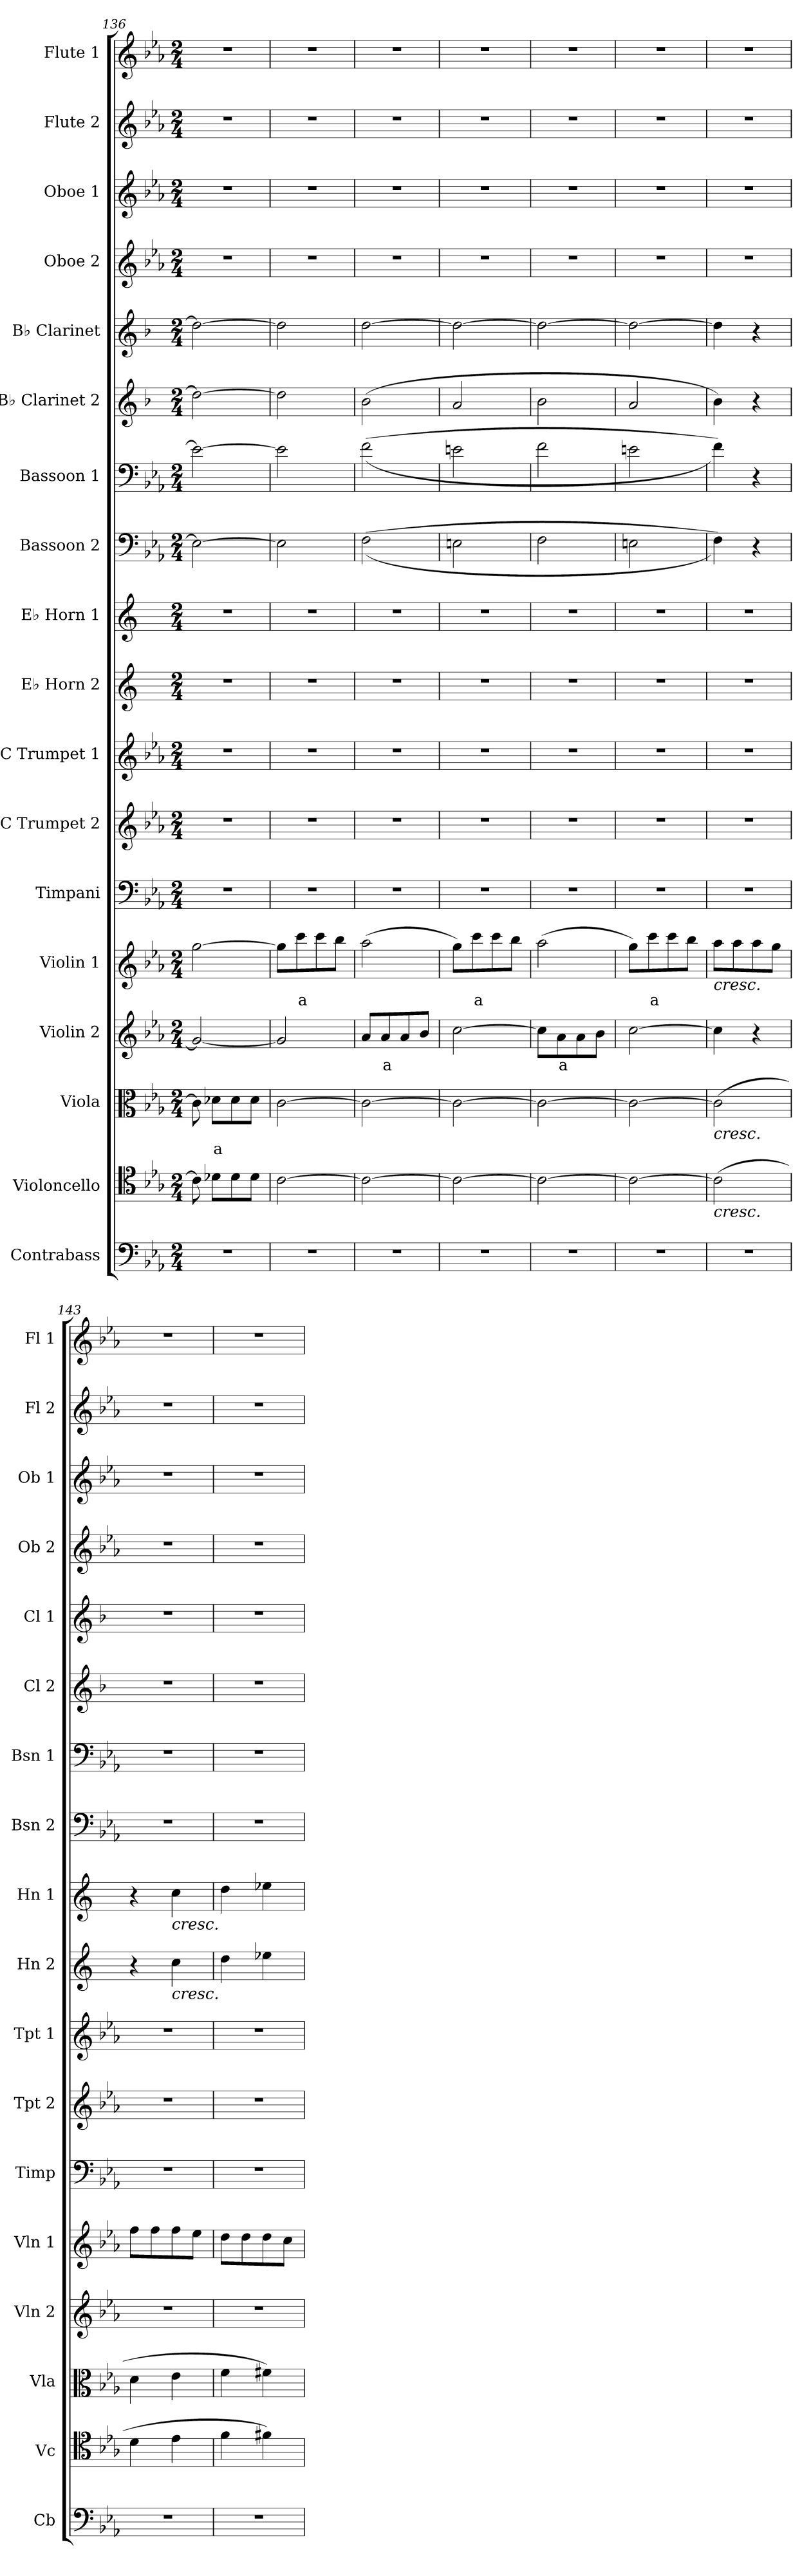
**kern	**kern	**kern	**text	**kern	**text	**kern	**text	**kern	**kern	**kern	**kern	**kern	**kern	**kern	**kern	**kern	**kern	**kern	**kern	**kern
*part18	*part17	*part16	*part16	*part15	*part15	*part14	*part14	*part13	*part12	*part11	*part10	*part9	*part8	*part7	*part6	*part5	*part4	*part3	*part2	*part1
*staff18	*staff17	*staff16	*staff16	*staff15	*staff15	*staff14	*staff14	*staff13	*staff12	*staff11	*staff10	*staff9	*staff8	*staff7	*staff6	*staff5	*staff4	*staff3	*staff2	*staff1
*I"Contrabass	*I"Violoncello	*I"Viola	*	*I"Violin 2	*	*I"Violin 1	*	*I"Timpani	*I"C Trumpet 2	*I"C Trumpet 1	*I"E♭ Horn 2	*I"E♭ Horn 1	*I"Bassoon 2	*I"Bassoon 1	*I"B♭ Clarinet 2	*I"B♭ Clarinet	*I"Oboe 2	*I"Oboe 1	*I"Flute 2	*I"Flute 1
*I'Cb	*I'Vc	*I'Vla	*	*I'Vln 2	*	*I'Vln 1	*	*I'Timp	*I'Tpt 2	*I'Tpt 1	*I'Hn 2	*I'Hn 1	*I'Bsn 2	*I'Bsn 1	*I'Cl 2	*I'Cl 1	*I'Ob 2	*I'Ob 1	*I'Fl 2	*I'Fl 1
*clefF4	*clefC4	*clefC3	*	*clefG2	*	*clefG2	*	*clefF4	*clefG2	*clefG2	*clefG2	*clefG2	*clefF4	*clefF4	*clefG2	*clefG2	*clefG2	*clefG2	*clefG2	*clefG2
*ITrd7c12	*	*	*	*	*	*	*	*	*	*	*ITrd5c9	*ITrd5c9	*	*	*ITrd1c2	*ITrd1c2	*	*	*	*
*k[b-e-a-]	*k[b-e-a-]	*k[b-e-a-]	*	*k[b-e-a-]	*	*k[b-e-a-]	*	*k[b-e-a-]	*k[b-e-a-]	*k[b-e-a-]	*k[b-e-a-]	*k[b-e-a-]	*k[b-e-a-]	*k[b-e-a-]	*k[b-e-a-]	*k[b-e-a-]	*k[b-e-a-]	*k[b-e-a-]	*k[b-e-a-]	*k[b-e-a-]
*M2/4	*M2/4	*M2/4	*	*M2/4	*	*M2/4	*	*M2/4	*M2/4	*M2/4	*M2/4	*M2/4	*M2/4	*M2/4	*M2/4	*M2/4	*M2/4	*M2/4	*M2/4	*M2/4
=136	=136	=136	=136	=136	=136	=136	=136	=136	=136	=136	=136	=136	=136	=136	=136	=136	=136	=136	=136	=136
2r	8c\]	8c\]	.	2g/_	.	[2gg\	.	2r	2r	2r	2r	2r	2E\_	2e\_	2cc\_	2cc\_	2r	2r	2r	2r
!	!	!	!LO:LY:b:color=#FF0000	!	!	!	!	!	!	!	!	!	!	!	!	!	!	!	!	!
.	8d-X\L	8d-X\L	a	.	.	.	.	.	.	.	.	.	.	.	.	.	.	.	.	.
.	8d-\	8d-\	.	.	.	.	.	.	.	.	.	.	.	.	.	.	.	.	.	.
.	8d-\J	8d-\J	.	.	.	.	.	.	.	.	.	.	.	.	.	.	.	.	.	.
=137	=137	=137	=137	=137	=137	=137	=137	=137	=137	=137	=137	=137	=137	=137	=137	=137	=137	=137	=137	=137
2r	[2c\	[2c\	.	2g/]	.	8gg\L]	.	2r	2r	2r	2r	2r	2E\]	2e\]	2cc\]	2cc\]	2r	2r	2r	2r
!	!	!	!	!	!	!	!LO:LY:b:color=#FF0000	!	!	!	!	!	!	!	!	!	!	!	!	!
.	.	.	.	.	.	8ccc\	a	.	.	.	.	.	.	.	.	.	.	.	.	.
.	.	.	.	.	.	8ccc\	.	.	.	.	.	.	.	.	.	.	.	.	.	.
.	.	.	.	.	.	8bb-\J	.	.	.	.	.	.	.	.	.	.	.	.	.	.
!!LO:PB:g=z
=138	=138	=138	=138	=138	=138	=138	=138	=138	=138	=138	=138	=138	=138	=138	=138	=138	=138	=138	=138	=138
2r	2c\_	2c\_	.	8a-/L	.	(2aa-\	.	2r	2r	2r	2r	2r	((2F\	((2f\	(2a-\	[2cc\	2r	2r	2r	2r
!	!	!	!	!	!LO:LY:b:color=#FF0000	!	!	!	!	!	!	!	!	!	!	!	!	!	!	!
.	.	.	.	8a-/	a	.	.	.	.	.	.	.	.	.	.	.	.	.	.	.
.	.	.	.	8a-/	.	.	.	.	.	.	.	.	.	.	.	.	.	.	.	.
.	.	.	.	8b-/J	.	.	.	.	.	.	.	.	.	.	.	.	.	.	.	.
=139	=139	=139	=139	=139	=139	=139	=139	=139	=139	=139	=139	=139	=139	=139	=139	=139	=139	=139	=139	=139
2r	2c\_	2c\_	.	[2cc\	.	8gg\L)	.	2r	2r	2r	2r	2r	2En\	2en\	2g/	2cc\_	2r	2r	2r	2r
!	!	!	!	!	!	!	!LO:LY:b:color=#FF0000	!	!	!	!	!	!	!	!	!	!	!	!	!
.	.	.	.	.	.	8ccc\	a	.	.	.	.	.	.	.	.	.	.	.	.	.
.	.	.	.	.	.	8ccc\	.	.	.	.	.	.	.	.	.	.	.	.	.	.
.	.	.	.	.	.	8bb-\J	.	.	.	.	.	.	.	.	.	.	.	.	.	.
=140	=140	=140	=140	=140	=140	=140	=140	=140	=140	=140	=140	=140	=140	=140	=140	=140	=140	=140	=140	=140
2r	2c\_	2c\_	.	8cc\L]	.	(2aa-\	.	2r	2r	2r	2r	2r	2F\	2f\	2a-\	2cc\_	2r	2r	2r	2r
!	!	!	!	!	!LO:LY:b:color=#FF0000	!	!	!	!	!	!	!	!	!	!	!	!	!	!	!
.	.	.	.	8a-\	a	.	.	.	.	.	.	.	.	.	.	.	.	.	.	.
.	.	.	.	8a-\	.	.	.	.	.	.	.	.	.	.	.	.	.	.	.	.
.	.	.	.	8b-\J	.	.	.	.	.	.	.	.	.	.	.	.	.	.	.	.
=141	=141	=141	=141	=141	=141	=141	=141	=141	=141	=141	=141	=141	=141	=141	=141	=141	=141	=141	=141	=141
2r	2c\_	2c\_	.	[2cc\	.	8gg\L)	.	2r	2r	2r	2r	2r	2En\	2en\	2g/	2cc\_	2r	2r	2r	2r
!	!	!	!	!	!	!	!LO:LY:b:color=#FF0000	!	!	!	!	!	!	!	!	!	!	!	!	!
.	.	.	.	.	.	8ccc\	a	.	.	.	.	.	.	.	.	.	.	.	.	.
.	.	.	.	.	.	8ccc\	.	.	.	.	.	.	.	.	.	.	.	.	.	.
.	.	.	.	.	.	8bb-\J	.	.	.	.	.	.	.	.	.	.	.	.	.	.
=142	=142	=142	=142	=142	=142	=142	=142	=142	=142	=142	=142	=142	=142	=142	=142	=142	=142	=142	=142	=142
!	!	!	!	!	!	!LO:TX:b:i:t=cresc.	!	!	!	!	!	!	!	!	!	!	!	!	!	!
!	!	!LO:TX:b:i:t=cresc.	!	!	!	!	!	!	!	!	!	!	!	!	!	!	!	!	!	!
!	!LO:TX:b:i:t=cresc.	!	!	!	!	!	!	!	!	!	!	!	!	!	!	!	!	!	!	!
2r	(2c\]	(2c\]	.	4cc\]	.	8aa-\L	.	2r	2r	2r	2r	2r	4F\))	4f\))	4a-\)	4cc\]	2r	2r	2r	2r
.	.	.	.	.	.	8aa-\	.	.	.	.	.	.	.	.	.	.	.	.	.	.
.	.	.	.	4r	.	8aa-\	.	.	.	.	.	.	4r	4r	4r	4r	.	.	.	.
.	.	.	.	.	.	8gg\J	.	.	.	.	.	.	.	.	.	.	.	.	.	.
=143	=143	=143	=143	=143	=143	=143	=143	=143	=143	=143	=143	=143	=143	=143	=143	=143	=143	=143	=143	=143
2r	4d\	4d\	.	2r	.	8ff\L	.	2r	2r	2r	4r	4r	2r	2r	2r	2r	2r	2r	2r	2r
.	.	.	.	.	.	8ff\	.	.	.	.	.	.	.	.	.	.	.	.	.	.
!	!	!	!	!	!	!	!	!	!	!	!	!LO:TX:b:i:t=cresc.	!	!	!	!	!	!	!	!
!	!	!	!	!	!	!	!	!	!	!	!LO:TX:b:i:t=cresc.	!	!	!	!	!	!	!	!	!
.	4e-\	4e-\	.	.	.	8ff\	.	.	.	.	4e-\	4e-\	.	.	.	.	.	.	.	.
.	.	.	.	.	.	8ee-\J	.	.	.	.	.	.	.	.	.	.	.	.	.	.
=144	=144	=144	=144	=144	=144	=144	=144	=144	=144	=144	=144	=144	=144	=144	=144	=144	=144	=144	=144	=144
2r	4f\	4f\	.	2r	.	8dd\L	.	2r	2r	2r	4f\	4f\	2r	2r	2r	2r	2r	2r	2r	2r
.	.	.	.	.	.	8dd\	.	.	.	.	.	.	.	.	.	.	.	.	.	.
.	4f#X\)	4f#X\)	.	.	.	8dd\	.	.	.	.	4g-X\	4g-X\	.	.	.	.	.	.	.	.
.	.	.	.	.	.	8cc\J	.	.	.	.	.	.	.	.	.	.	.	.	.	.
=	=	=	=	=	=	=	=	=	=	=	=	=	=	=	=	=	=	=	=	=
*-	*-	*-	*-	*-	*-	*-	*-	*-	*-	*-	*-	*-	*-	*-	*-	*-	*-	*-	*-	*-
